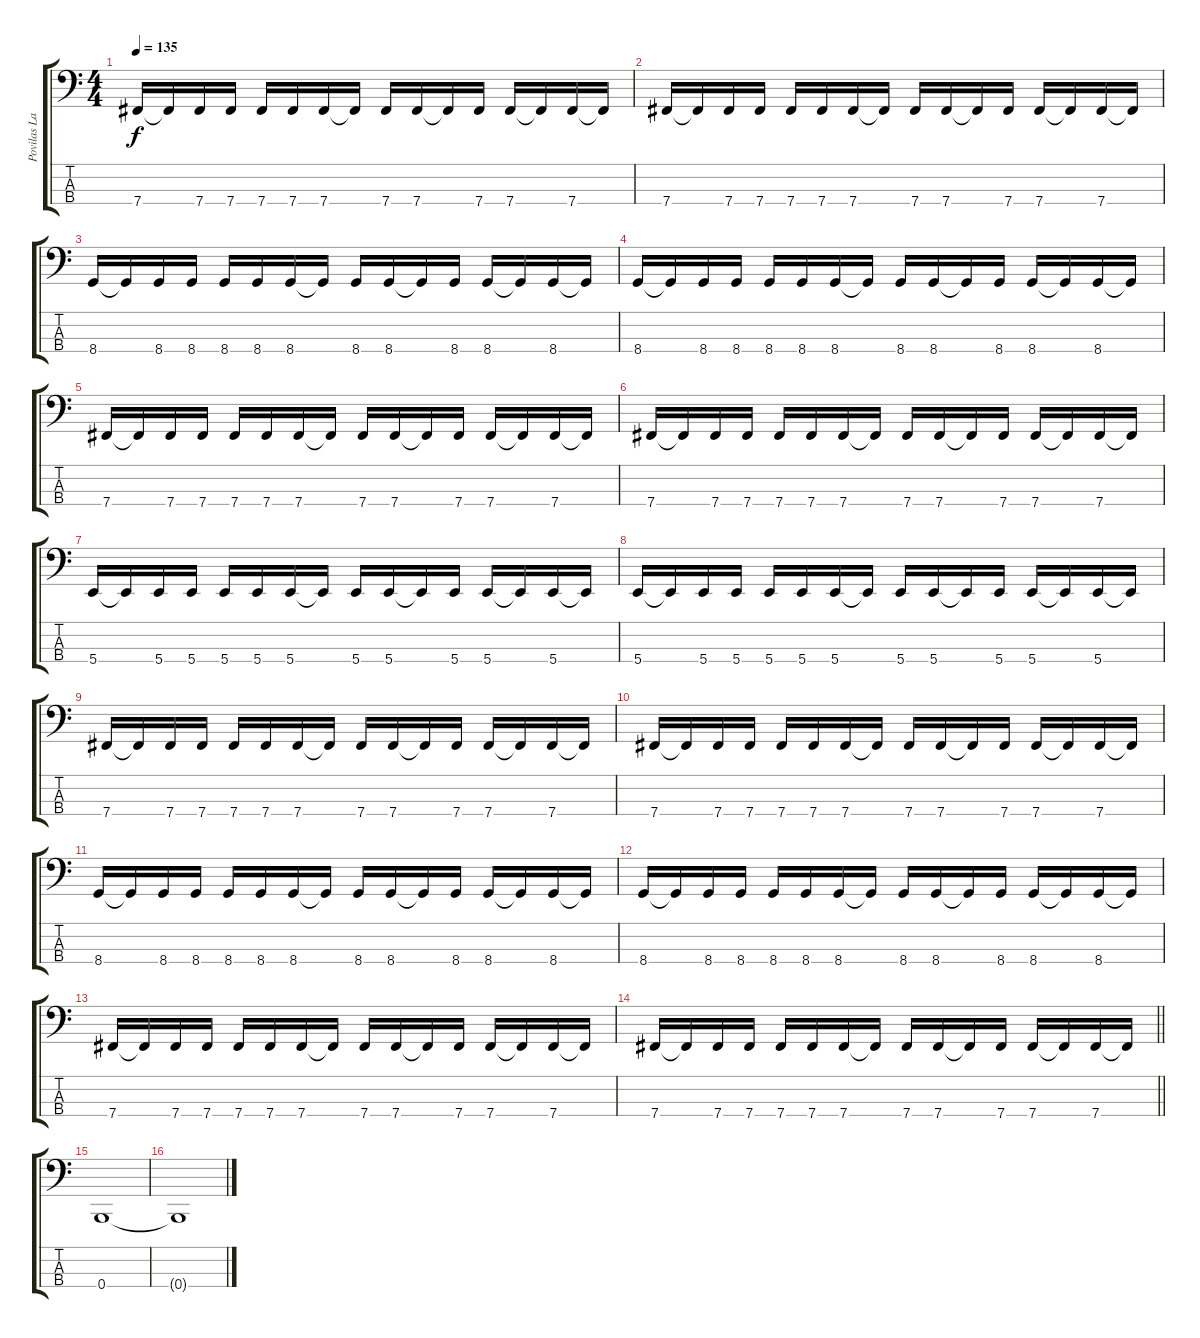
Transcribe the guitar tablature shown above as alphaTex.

\track ("Povilas Laurinaitis " "Povilas La") {instrument electricbassfinger}
\staff {score tabs}
\tuning (E2 B1 Gb1 B0) {hide}
\ts (4 4)
\tempo 135
\clef f4
\ks c
7.4.16{dy f} 7.4{t}.16 7.4.16 7.4.16 7.4.16 7.4.16 7.4.16 7.4{t}.16 7.4.16 7.4.16 7.4{t}.16 7.4.16 7.4.16 7.4{t}.16 7.4.16 7.4{t}.16 |
7.4.16 7.4{t}.16 7.4.16 7.4.16 7.4.16 7.4.16 7.4.16 7.4{t}.16 7.4.16 7.4.16 7.4{t}.16 7.4.16 7.4.16 7.4{t}.16 7.4.16 7.4{t}.16 |
8.4.16 8.4{t}.16 8.4.16 8.4.16 8.4.16 8.4.16 8.4.16 8.4{t}.16 8.4.16 8.4.16 8.4{t}.16 8.4.16 8.4.16 8.4{t}.16 8.4.16 8.4{t}.16 |
8.4.16 8.4{t}.16 8.4.16 8.4.16 8.4.16 8.4.16 8.4.16 8.4{t}.16 8.4.16 8.4.16 8.4{t}.16 8.4.16 8.4.16 8.4{t}.16 8.4.16 8.4{t}.16 |
7.4.16 7.4{t}.16 7.4.16 7.4.16 7.4.16 7.4.16 7.4.16 7.4{t}.16 7.4.16 7.4.16 7.4{t}.16 7.4.16 7.4.16 7.4{t}.16 7.4.16 7.4{t}.16 |
7.4.16 7.4{t}.16 7.4.16 7.4.16 7.4.16 7.4.16 7.4.16 7.4{t}.16 7.4.16 7.4.16 7.4{t}.16 7.4.16 7.4.16 7.4{t}.16 7.4.16 7.4{t}.16 |
5.4.16 5.4{t}.16 5.4.16 5.4.16 5.4.16 5.4.16 5.4.16 5.4{t}.16 5.4.16 5.4.16 5.4{t}.16 5.4.16 5.4.16 5.4{t}.16 5.4.16 5.4{t}.16 |
5.4.16 5.4{t}.16 5.4.16 5.4.16 5.4.16 5.4.16 5.4.16 5.4{t}.16 5.4.16 5.4.16 5.4{t}.16 5.4.16 5.4.16 5.4{t}.16 5.4.16 5.4{t}.16 |
7.4.16 7.4{t}.16 7.4.16 7.4.16 7.4.16 7.4.16 7.4.16 7.4{t}.16 7.4.16 7.4.16 7.4{t}.16 7.4.16 7.4.16 7.4{t}.16 7.4.16 7.4{t}.16 |
7.4.16 7.4{t}.16 7.4.16 7.4.16 7.4.16 7.4.16 7.4.16 7.4{t}.16 7.4.16 7.4.16 7.4{t}.16 7.4.16 7.4.16 7.4{t}.16 7.4.16 7.4{t}.16 |
8.4.16 8.4{t}.16 8.4.16 8.4.16 8.4.16 8.4.16 8.4.16 8.4{t}.16 8.4.16 8.4.16 8.4{t}.16 8.4.16 8.4.16 8.4{t}.16 8.4.16 8.4{t}.16 |
8.4.16 8.4{t}.16 8.4.16 8.4.16 8.4.16 8.4.16 8.4.16 8.4{t}.16 8.4.16 8.4.16 8.4{t}.16 8.4.16 8.4.16 8.4{t}.16 8.4.16 8.4{t}.16 |
7.4.16 7.4{t}.16 7.4.16 7.4.16 7.4.16 7.4.16 7.4.16 7.4{t}.16 7.4.16 7.4.16 7.4{t}.16 7.4.16 7.4.16 7.4{t}.16 7.4.16 7.4{t}.16 |
\barLineRight lightlight
7.4.16 7.4{t}.16 7.4.16 7.4.16 7.4.16 7.4.16 7.4.16 7.4{t}.16 7.4.16 7.4.16 7.4{t}.16 7.4.16 7.4.16 7.4{t}.16 7.4.16 7.4{t}.16 |
0.4.1 |
0.4{t}.1
